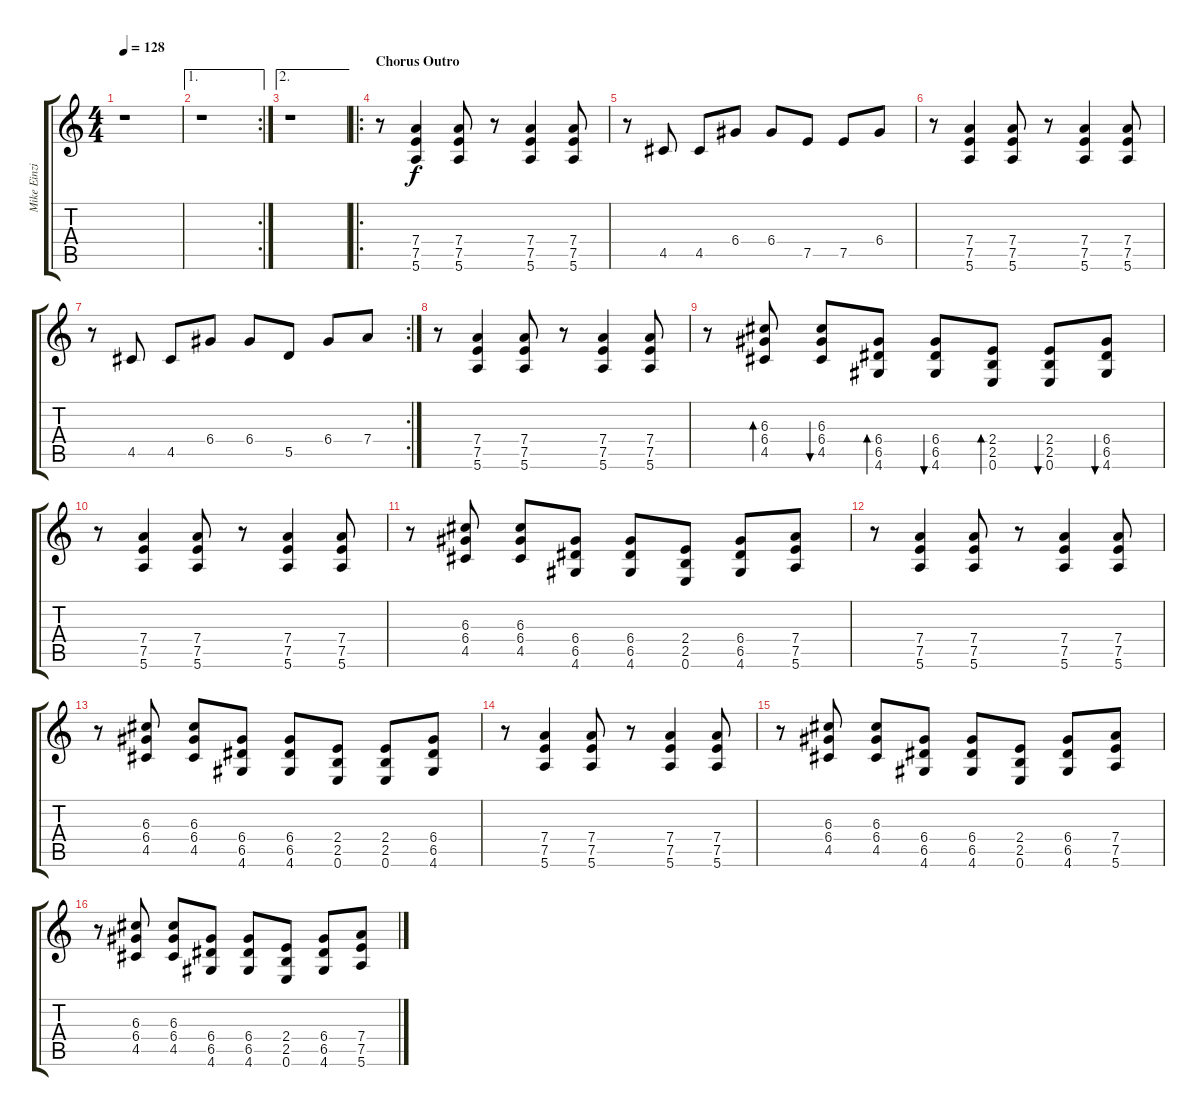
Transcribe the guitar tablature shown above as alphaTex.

\track ("Mike Einziger Chorus Parts" "Mike Einzi") {instrument distortionguitar}
\staff {score tabs}
\tuning (E4 B3 G3 D3 A2 E2) {hide}
\ts (4 4)
\tempo 128
\clef g2
\ks c
r.1{dy f} |
\ae 1
\rc 2
r.1 |
\ae 2
r.1 |
\ro
\section ("" "Chorus Outro")
r.8 (7.4 7.5 5.6).4 (7.4 7.5 5.6).8 r.8 (7.4 7.5 5.6).4 (7.4 7.5 5.6).8 |
r.8 4.5.8 4.5.8 6.4.8 6.4.8 7.5.8 7.5.8 6.4.8 |
r.8 (7.4 7.5 5.6).4 (7.4 7.5 5.6).8 r.8 (7.4 7.5 5.6).4 (7.4 7.5 5.6).8 |
\rc 2
r.8 4.5.8 4.5.8 6.4.8 6.4.8 5.5.8 6.4.8 7.4.8 |
r.8 (7.4 7.5 5.6).4 (7.4 7.5 5.6).8 r.8 (7.4 7.5 5.6).4 (7.4 7.5 5.6).8 |
r.8 (6.3 6.4 4.5).8{bd 60} (6.3 6.4 4.5).8{bu 60} (6.4 6.5 4.6).8{bd 60} (6.4 6.5 4.6).8{bu 60} (2.4 2.5 0.6).8{bd 60} (2.4 2.5 0.6).8{bu 60} (6.4 6.5 4.6).8{bu 60} |
r.8 (7.4 7.5 5.6).4 (7.4 7.5 5.6).8 r.8 (7.4 7.5 5.6).4 (7.4 7.5 5.6).8 |
r.8 (6.3 6.4 4.5).8 (6.3 6.4 4.5).8 (6.4 6.5 4.6).8 (6.4 6.5 4.6).8 (2.4 2.5 0.6).8 (6.4 6.5 4.6).8 (7.4 7.5 5.6).8 |
r.8 (7.4 7.5 5.6).4 (7.4 7.5 5.6).8 r.8 (7.4 7.5 5.6).4 (7.4 7.5 5.6).8 |
r.8 (6.3 6.4 4.5).8 (6.3 6.4 4.5).8 (6.4 6.5 4.6).8 (6.4 6.5 4.6).8 (2.4 2.5 0.6).8 (2.4 2.5 0.6).8 (6.4 6.5 4.6).8 |
r.8 (7.4 7.5 5.6).4 (7.4 7.5 5.6).8 r.8 (7.4 7.5 5.6).4 (7.4 7.5 5.6).8 |
r.8 (6.3 6.4 4.5).8 (6.3 6.4 4.5).8 (6.4 6.5 4.6).8 (6.4 6.5 4.6).8 (2.4 2.5 0.6).8 (6.4 6.5 4.6).8 (7.4 7.5 5.6).8 |
r.8 (6.3 6.4 4.5).8 (6.3 6.4 4.5).8 (6.4 6.5 4.6).8 (6.4 6.5 4.6).8 (2.4 2.5 0.6).8 (6.4 6.5 4.6).8 (7.4 7.5 5.6).8
